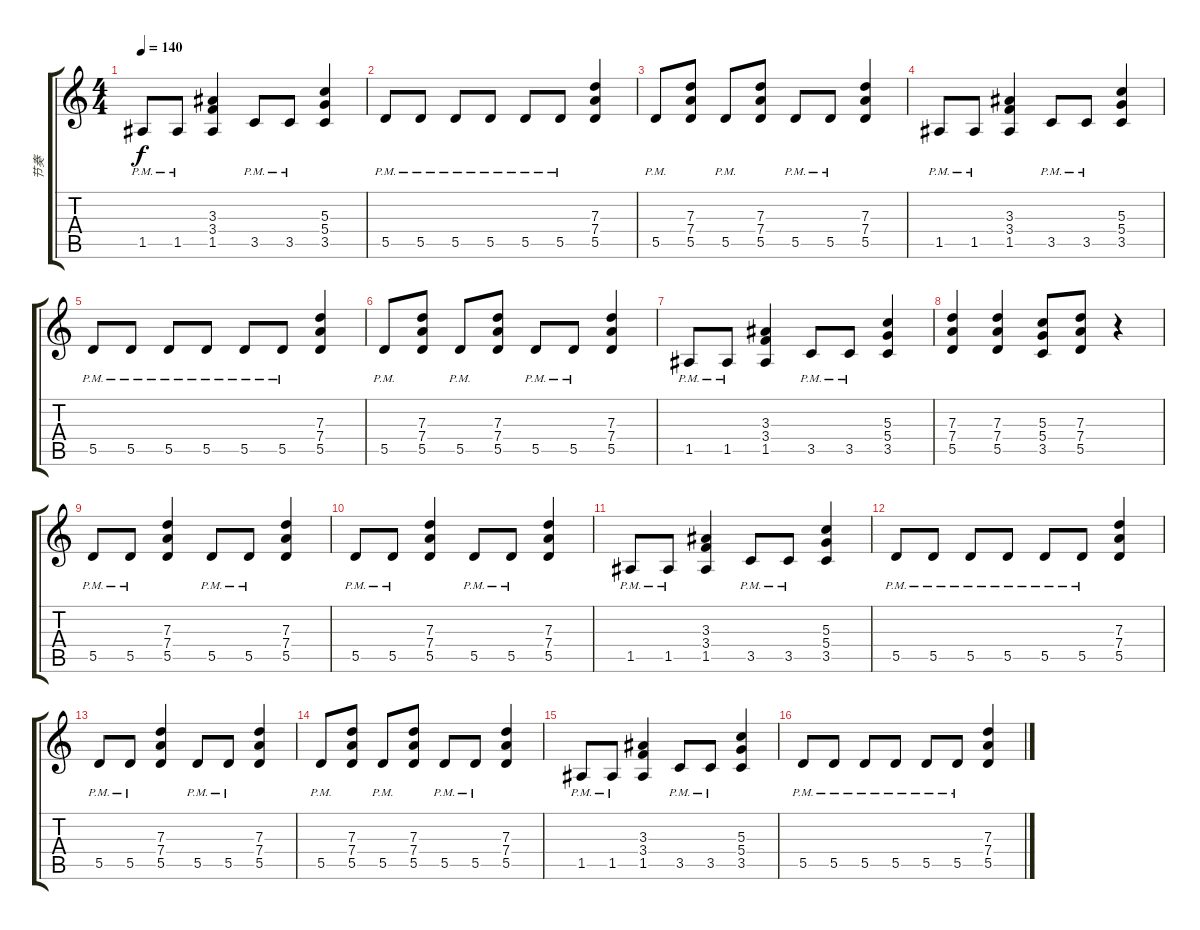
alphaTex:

\track ("节奏" "节奏") {instrument overdrivenguitar}
\staff {score tabs}
\tuning (E4 B3 G3 D3 A2 E2) {hide}
\ts (4 4)
\tempo 140
\clef g2
\ks c
1.5{pm}.8{dy f} 1.5{pm}.8 (3.3 3.4 1.5).4 3.5{pm}.8 3.5{pm}.8 (5.3 5.4 3.5).4 |
5.5{pm}.8 5.5{pm}.8 5.5{pm}.8 5.5{pm}.8 5.5{pm}.8 5.5{pm}.8 (7.3 7.4 5.5).4 |
5.5{pm}.8 (7.3 7.4 5.5).8 5.5{pm}.8 (7.3 7.4 5.5).8 5.5{pm}.8 5.5{pm}.8 (7.3 7.4 5.5).4 |
1.5{pm}.8 1.5{pm}.8 (3.3 3.4 1.5).4 3.5{pm}.8 3.5{pm}.8 (5.3 5.4 3.5).4 |
5.5{pm}.8 5.5{pm}.8 5.5{pm}.8 5.5{pm}.8 5.5{pm}.8 5.5{pm}.8 (7.3 7.4 5.5).4 |
5.5{pm}.8 (7.3 7.4 5.5).8 5.5{pm}.8 (7.3 7.4 5.5).8 5.5{pm}.8 5.5{pm}.8 (7.3 7.4 5.5).4 |
1.5{pm}.8 1.5{pm}.8 (3.3 3.4 1.5).4 3.5{pm}.8 3.5{pm}.8 (5.3 5.4 3.5).4 |
(7.3 7.4 5.5).4 (7.3 7.4 5.5).4 (5.3 5.4 3.5).8 (7.3 7.4 5.5).8 r.4 |
5.5{pm}.8 5.5{pm}.8 (7.3 7.4 5.5).4 5.5{pm}.8 5.5{pm}.8 (7.3 7.4 5.5).4 |
5.5{pm}.8 5.5{pm}.8 (7.3 7.4 5.5).4 5.5{pm}.8 5.5{pm}.8 (7.3 7.4 5.5).4 |
1.5{pm}.8 1.5{pm}.8 (3.3 3.4 1.5).4 3.5{pm}.8 3.5{pm}.8 (5.3 5.4 3.5).4 |
5.5{pm}.8 5.5{pm}.8 5.5{pm}.8 5.5{pm}.8 5.5{pm}.8 5.5{pm}.8 (7.3 7.4 5.5).4 |
5.5{pm}.8 5.5{pm}.8 (7.3 7.4 5.5).4 5.5{pm}.8 5.5{pm}.8 (7.3 7.4 5.5).4 |
5.5{pm}.8 (7.3 7.4 5.5).8 5.5{pm}.8 (7.3 7.4 5.5).8 5.5{pm}.8 5.5{pm}.8 (7.3 7.4 5.5).4 |
1.5{pm}.8 1.5{pm}.8 (3.3 3.4 1.5).4 3.5{pm}.8 3.5{pm}.8 (5.3 5.4 3.5).4 |
5.5{pm}.8 5.5{pm}.8 5.5{pm}.8 5.5{pm}.8 5.5{pm}.8 5.5{pm}.8 (7.3 7.4 5.5).4
